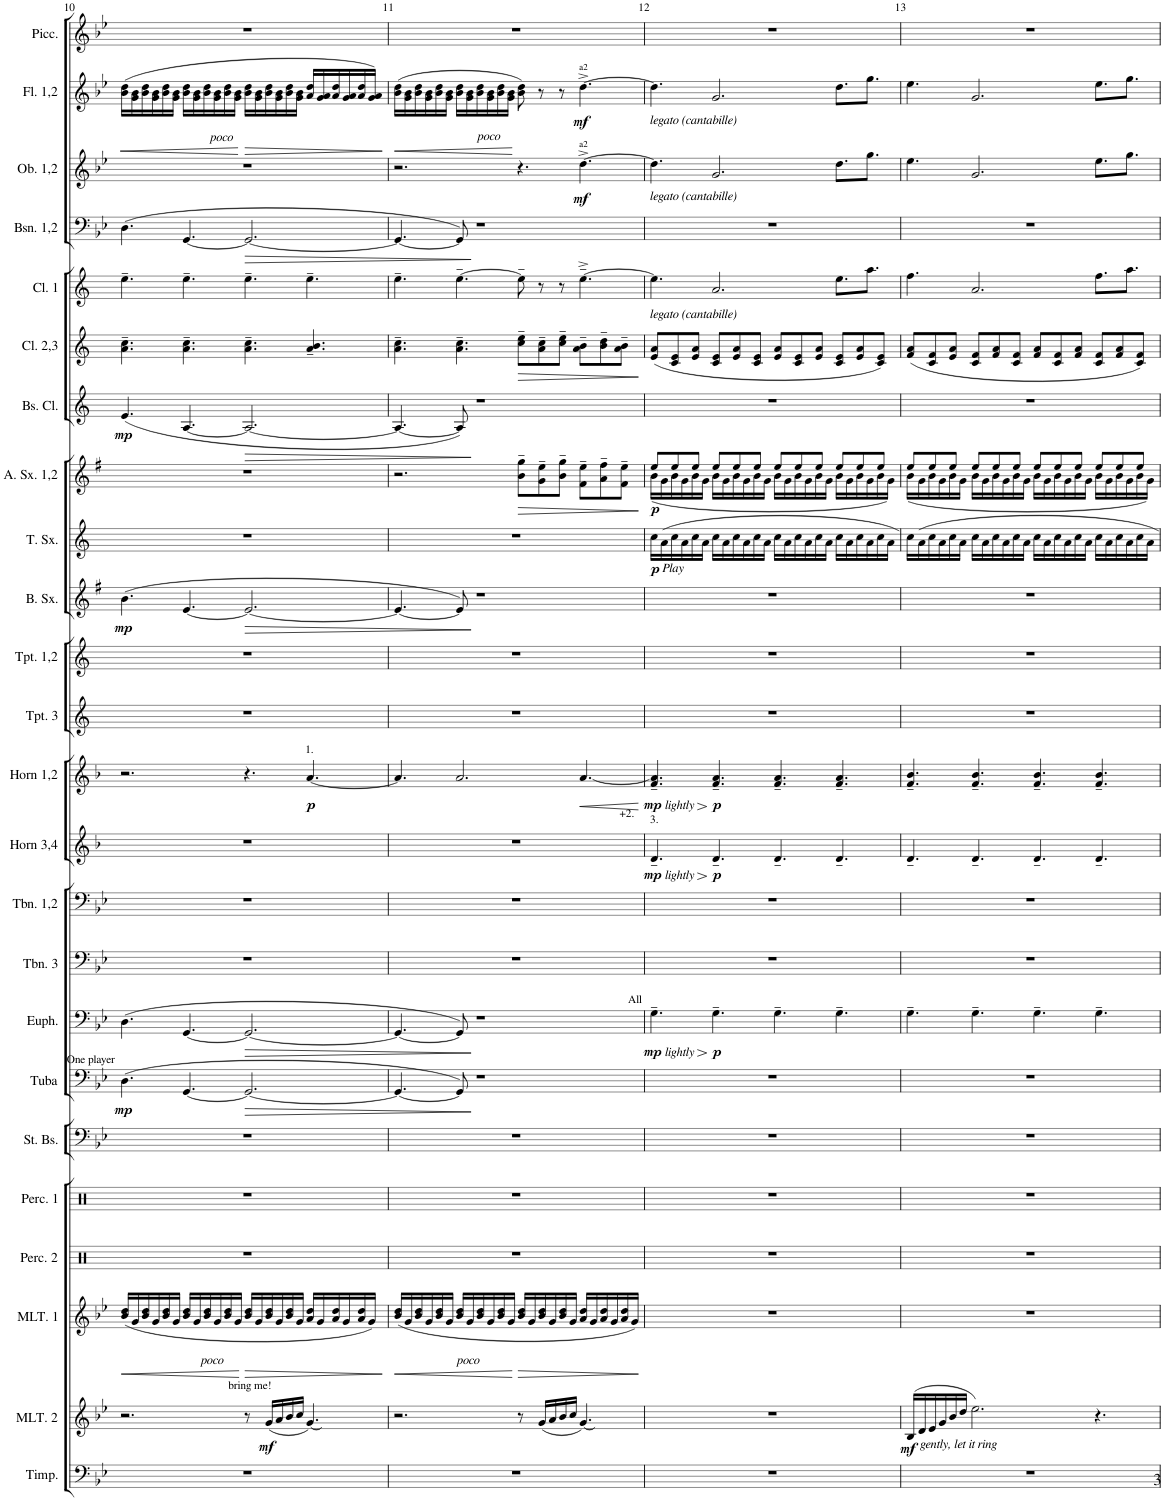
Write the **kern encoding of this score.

**kern	**kern	**dynam	**kern	**dynam	**kern	**kern	**kern	**kern	**dynam	**kern	**dynam	**kern	**kern	**kern	**dynam	**kern	**dynam	**kern	**kern	**kern	**dynam	**kern	**dynam	**kern	**dynam	**kern	**dynam	**kern	**kern	**kern	**dynam	**kern	**dynam	**kern	**dynam	**kern
*part24	*part23	*part23	*part22	*part22	*part21	*part20	*part19	*part18	*part18	*part17	*part17	*part16	*part15	*part14	*part14	*part13	*part13	*part12	*part11	*part10	*part10	*part9	*part9	*part8	*part8	*part7	*part7	*part6	*part5	*part4	*part4	*part3	*part3	*part2	*part2	*part1
*staff24	*staff23	*staff23	*staff22	*staff22	*staff21	*staff20	*staff19	*staff18	*staff18	*staff17	*staff17	*staff16	*staff15	*staff14	*staff14	*staff13	*staff13	*staff12	*staff11	*staff10	*staff10	*staff9	*staff9	*staff8	*staff8	*staff7	*staff7	*staff6	*staff5	*staff4	*staff4	*staff3	*staff3	*staff2	*staff2	*staff1
*I"Timpani	*I"Mallet Perc. 1	*	*I"Mallet Perc. 1	*	*I"Percussion 2	*I"Percussion 1	*I"String Bass	*I"Tuba	*	*I"Euphonium	*	*I"Trombone 3	*I"Trombone 1,2	*I"F Horn 3,4	*	*I"F Horn 1,2	*	*I"Bb Trumpet 3	*I"Bb Trumpet 1,2	*I"Eb Baritone Sax	*	*I"Bb Tenor Sax.	*	*I"Eb Alto Sax 1,2	*	*I"Bb Bass Clarinet	*	*I"Bb Clarinet 2,3	*I"Bb Clarinet 1	*I"Bassoon 1,2	*	*I"Oboe 1,2	*	*I"Flute 1,2	*	*I"Piccolo (Flute)
*I'Timp.	*I'MLT. 2	*	*I'MLT. 1	*	*I'Perc. 2	*I'Perc. 1	*I'St. Bs.	*I'Tuba	*	*I'Euph.	*	*I'Tbn. 3	*I'Tbn. 1,2	*I'Horn 3,4	*	*I'Horn 1,2	*	*I'Tpt. 3	*I'Tpt. 1,2	*I'B. Sx.	*	*I'T. Sx.	*	*I'A. Sx. 1,2	*	*I'Bs. Cl.	*	*I'Cl. 2,3	*I'Cl. 1	*I'Bsn. 1,2	*	*I'Ob. 1,2	*	*I'Fl. 1,2	*	*I'Picc.
!!LO:PB:g=z
*clefF4	*clefG2	*	*clefG2	*	*clefX	*clefX	*clefF4	*clefF4	*	*clefF4	*	*clefF4	*clefF4	*clefG2	*	*clefG2	*	*clefG2	*clefG2	*clefG2	*	*clefG2	*	*clefG2	*	*clefG2	*	*clefG2	*clefG2	*clefF4	*	*clefG2	*	*clefG2	*	*clefG2
*	*	*	*	*	*	*	*Trd7c12	*	*	*	*	*	*	*Trd4c7	*	*Trd4c7	*	*Trd1c2	*Trd1c2	*Trd12c21	*	*Trd8c14	*	*Trd5c9	*	*Trd8c14	*	*Trd1c2	*Trd1c2	*	*	*	*	*	*	*Trd-7c-12
*k[b-e-]	*k[b-e-]	*	*k[b-e-]	*	*k[]	*k[]	*k[b-e-]	*k[b-e-]	*	*k[b-e-]	*	*k[b-e-]	*k[b-e-]	*k[b-]	*	*k[b-]	*	*k[]	*k[]	*k[f#]	*	*k[]	*	*k[f#]	*	*k[]	*	*k[]	*k[]	*k[b-e-]	*	*k[b-e-]	*	*k[b-e-]	*	*k[b-e-]
*M12/8	*M12/8	*	*M12/8	*	*M12/8	*M12/8	*M12/8	*M12/8	*	*M12/8	*	*M12/8	*M12/8	*M12/8	*	*M12/8	*	*M12/8	*M12/8	*M12/8	*	*M12/8	*	*M12/8	*	*M12/8	*	*M12/8	*M12/8	*M12/8	*	*M12/8	*	*M12/8	*	*M12/8
=10	=10	=10	=10	=10	=10	=10	=10	=10	=10	=10	=10	=10	=10	=10	=10	=10	=10	=10	=10	=10	=10	=10	=10	=10	=10	=10	=10	=10	=10	=10	=10	=10	=10	=10	=10	=10
!	!	!	!	!	!	!	!	!LO:TX:a:t=One player	!	!	!	!	!	!	!	!	!	!	!	!	!	!	!	!	!	!	!	!	!	!	!	!	!	!	!	!
!	!	!	!	!LO:HP:b	!	!	!	!	!LO:DY:b	!	!	!	!	!	!	!	!	!	!	!	!LO:DY:b	!	!	!	!	!	!LO:DY:b	!	!	!	!	!	!	!	!LO:HP:b	!
1.r	2.r	.	(16b-/ 16dd/LL	<	1.r	1.r	1.r	(4.D\	mp	(4.D\	.	1.r	1.r	1.r	.	2.r	.	1.r	1.r	(4.b\	mp	1.r	.	1.r	.	(<4.e/	mp	4.a\~ 4.cc\~	4.ee~\	(4.D\	.	1.r	.	(16b-\ 16dd\LL	<	1.r
.	.	.	16g/	.	.	.	.	.	.	.	.	.	.	.	.	.	.	.	.	.	.	.	.	.	.	.	.	.	.	.	.	.	.	16g\ 16b-\	.	.
.	.	.	16b-/ 16dd/	.	.	.	.	.	.	.	.	.	.	.	.	.	.	.	.	.	.	.	.	.	.	.	.	.	.	.	.	.	.	16b-\ 16dd\	.	.
.	.	.	16g/	.	.	.	.	.	.	.	.	.	.	.	.	.	.	.	.	.	.	.	.	.	.	.	.	.	.	.	.	.	.	16g\ 16b-\	.	.
.	.	.	16b-/ 16dd/	.	.	.	.	.	.	.	.	.	.	.	.	.	.	.	.	.	.	.	.	.	.	.	.	.	.	.	.	.	.	16b-\ 16dd\	.	.
!	!	!	!	!	!	!	!	!	!	!	!	!	!	!	!	!	!	!	!	!	!	!	!	!	!	!	!	!	!	!	!	!	!	!LO:TX:b:i:t=poco	!	!
.	.	.	16g/JJ	.	.	.	.	.	.	.	.	.	.	.	.	.	.	.	.	.	.	.	.	.	.	.	.	.	.	.	.	.	.	16g\ 16b-\JJ	.	.
.	.	.	16b-/ 16dd/LL	.	.	.	.	[4.GG/	.	[4.GG/	.	.	.	.	.	.	.	.	.	[4.e/	.	.	.	.	.	[4.A/	.	4.a\~ 4.cc\~	4.ee~\	[4.GG/	.	.	.	16b-\ 16dd\LL	.	.
.	.	.	16g/	.	.	.	.	.	.	.	.	.	.	.	.	.	.	.	.	.	.	.	.	.	.	.	.	.	.	.	.	.	.	16g\ 16b-\	.	.
!	!	!	!LO:TX:b:i:t=poco	!	!	!	!	!	!	!	!	!	!	!	!	!	!	!	!	!	!	!	!	!	!	!	!	!	!	!	!	!	!	!	!	!
.	.	.	16b-/ 16dd/	.	.	.	.	.	.	.	.	.	.	.	.	.	.	.	.	.	.	.	.	.	.	.	.	.	.	.	.	.	.	16b-\ 16dd\	.	.
.	.	.	16g/	.	.	.	.	.	.	.	.	.	.	.	.	.	.	.	.	.	.	.	.	.	.	.	.	.	.	.	.	.	.	16g\ 16b-\	.	.
.	.	.	16b-/ 16dd/	.	.	.	.	.	.	.	.	.	.	.	.	.	.	.	.	.	.	.	.	.	.	.	.	.	.	.	.	.	.	16b-\ 16dd\	.	.
.	.	.	16g/JJ	.	.	.	.	.	.	.	.	.	.	.	.	.	.	.	.	.	.	.	.	.	.	.	.	.	.	.	.	.	.	16g\ 16b-\JJ	.	.
!	!	!	!	!LO:HP:b	!	!	!	!	!	!	!LO:HP:b	!	!	!	!	!	!	!	!	!	!	!	!	!	!	!	!	!	!	!	!LO:HP:b	!	!	!	!LO:HP:n=1:b	!
.	8r	.	16b-/ 16dd/LL	>	.	.	.	2.GG/_	.	2.GG/_	>	.	.	.	.	4.r	.	.	.	2.e/_	.	.	.	.	.	2.A/_	.	4.a\~ 4.cc\~	4.ee~\	2.GG/_	>	.	.	16b-\ 16dd\LL	[ >	.
.	.	.	16g/	.	.	.	.	.	.	.	.	.	.	.	.	.	.	.	.	.	.	.	.	.	.	.	.	.	.	.	.	.	.	16g\ 16b-\	.	.
!	!LO:TX:a:t=bring me!	!	!	!	!	!	!	!	!	!	!	!	!	!	!	!	!	!	!	!	!	!	!	!	!	!	!	!	!	!	!	!	!	!	!	!
!	!	!LO:DY:b	!	!	!	!	!	!	!	!	!	!	!	!	!	!	!	!	!	!	!	!	!	!	!	!	!	!	!	!	!	!	!	!	!	!
.	(16g/LL	mf	16b-/ 16dd/	.	.	.	.	.	.	.	.	.	.	.	.	.	.	.	.	.	.	.	.	.	.	.	.	.	.	.	.	.	.	16b-\ 16dd\	.	.
.	16a/	.	16g/	.	.	.	.	.	.	.	.	.	.	.	.	.	.	.	.	.	.	.	.	.	.	.	.	.	.	.	.	.	.	16g\ 16b-\	.	.
.	16b-/	.	16b-/ 16dd/	.	.	.	.	.	.	.	.	.	.	.	.	.	.	.	.	.	.	.	.	.	.	.	.	.	.	.	.	.	.	16b-\ 16dd\	.	.
.	16cc/JJ	.	16g/JJ	.	.	.	.	.	.	.	.	.	.	.	.	.	.	.	.	.	.	.	.	.	.	.	.	.	.	.	.	.	.	16g\ 16b-\JJ	.	.
!	!	!	!	!	!	!	!	!	!	!	!	!	!	!	!	!LO:TX:a:t=1.	!	!	!	!	!	!	!	!	!	!	!	!	!	!	!	!	!	!	!	!
!	!	!	!	!	!	!	!	!	!	!	!	!	!	!	!	!	!LO:DY:b	!	!	!	!	!	!	!	!	!	!	!	!	!	!	!	!	!	!	!
.	4.g/)	.	16a/ 16dd/LL	.	.	.	.	.	.	.	.	.	.	.	.	[4.a/	p	.	.	.	.	.	.	.	.	.	.	4.a/~ 4.b/~	4.ee~\	.	.	.	.	16a/ 16dd/LL	.	.
.	.	.	16g/	.	.	.	.	.	.	.	.	.	.	.	.	.	.	.	.	.	.	.	.	.	.	.	.	.	.	.	.	.	.	16g/ 16a/	.	.
.	.	.	16a/ 16dd/	.	.	.	.	.	.	.	.	.	.	.	.	.	.	.	.	.	.	.	.	.	.	.	.	.	.	.	.	.	.	16a/ 16dd/	.	.
.	.	.	16g/	.	.	.	.	.	.	.	.	.	.	.	.	.	.	.	.	.	.	.	.	.	.	.	.	.	.	.	.	.	.	16g/ 16a/	.	.
.	.	.	16a/ 16dd/	.	.	.	.	.	.	.	.	.	.	.	.	.	.	.	.	.	.	.	.	.	.	.	.	.	.	.	.	.	.	16a/ 16dd/	.	.
.	.	.	16g/JJ)	.	.	.	.	.	.	.	.	.	.	.	.	.	.	.	.	.	.	.	.	.	.	.	.	.	.	.	.	.	.	16g/ 16a/JJ)	.	.
.	.	.	.	[	.	.	.	.	.	.	.	.	.	.	.	.	.	.	.	.	.	.	.	.	.	.	.	.	.	.	.	.	.	.	]	.
=11	=11	=11	=11	=11	=11	=11	=11	=11	=11	=11	=11	=11	=11	=11	=11	=11	=11	=11	=11	=11	=11	=11	=11	=11	=11	=11	=11	=11	=11	=11	=11	=11	=11	=11	=11	=11
!	!	!	!	!LO:HP:b	!	!	!	!	!	!	!	!	!	!	!	!	!	!	!	!	!	!	!	!	!	!	!	!	!	!	!	!	!	!	!LO:HP:b	!
1.r	2.r	.	(16b-/ 16dd/LL	<	1.r	1.r	1.r	4.GG/_	.	4.GG/_	.	1.r	1.r	1.r	.	4.a/]	.	1.r	1.r	4.e/_	.	1.r	.	2.r	.	4.A/_	.	4.a\~ 4.cc\~	4.ee~\	4.GG/_	.	2.r	.	(16b-\ 16dd\LL	<	1.r
.	.	.	16g/	.	.	.	.	.	.	.	.	.	.	.	.	.	.	.	.	.	.	.	.	.	.	.	.	.	.	.	.	.	.	16g\ 16b-\	.	.
.	.	.	16b-/ 16dd/	.	.	.	.	.	.	.	.	.	.	.	.	.	.	.	.	.	.	.	.	.	.	.	.	.	.	.	.	.	.	16b-\ 16dd\	.	.
.	.	.	16g/	.	.	.	.	.	.	.	.	.	.	.	.	.	.	.	.	.	.	.	.	.	.	.	.	.	.	.	.	.	.	16g\ 16b-\	.	.
.	.	.	16b-/ 16dd/	.	.	.	.	.	.	.	.	.	.	.	.	.	.	.	.	.	.	.	.	.	.	.	.	.	.	.	.	.	.	16b-\ 16dd\	.	.
.	.	.	16g/JJ	.	.	.	.	.	.	.	.	.	.	.	.	.	.	.	.	.	.	.	.	.	.	.	.	.	.	.	.	.	.	16g\ 16b-\JJ	.	.
!	!	!	!LO:TX:b:i:t=poco	!	!	!	!	!	!	!	!	!	!	!	!	!	!	!	!	!	!	!	!	!	!	!	!	!	!	!	!	!	!	!	!	!
.	.	.	16b-/ 16dd/LL	.	.	.	.	8GG/])	.	8GG/])	.	.	.	.	.	2.a/	.	.	.	8e/])	.	.	.	.	.	8A/])	.	4.a\~ 4.cc\~	[4.ee~\	8GG/])	.	.	.	16b-\ 16dd\LL	.	.
.	.	.	16g/	.	.	.	.	.	.	.	.	.	.	.	.	.	.	.	.	.	.	.	.	.	.	.	.	.	.	.	.	.	.	16g\ 16b-\	.	.
!	!	!	!	!	!	!	!	!	!	!	!	!	!	!	!	!	!	!	!	!	!	!	!	!	!	!	!	!	!	!	!	!	!	!LO:TX:b:i:t=poco	!	!
.	.	.	16b-/ 16dd/	.	.	.	.	1r	.	1r	.	.	.	.	.	.	.	.	.	1r	.	.	.	.	.	1r	.	.	.	1r	]	.	.	16b-\ 16dd\	.	.
.	.	.	16g/	.	.	.	.	.	.	.	.	.	.	.	.	.	.	.	.	.	.	.	.	.	.	.	.	.	.	.	.	.	.	16g\ 16b-\	.	.
.	.	.	16b-/ 16dd/	.	.	.	.	.	.	.	.	.	.	.	.	.	.	.	.	.	.	.	.	.	.	.	.	.	.	.	.	.	.	16b-\ 16dd\	.	.
.	.	.	16g/JJ	.	.	.	.	.	.	.	.	.	.	.	.	.	.	.	.	.	.	.	.	.	.	.	.	.	.	.	.	.	.	16g\ 16b-\JJ	.	.
.	8r	.	16b-/ 16dd/LL	]	.	.	.	.	.	.	.	.	.	.	.	.	.	.	.	.	.	.	.	8b\~ 8gg\~L	.	.	.	8cc\~ 8ee\~L	8ee~\]	.	.	4.r	.	8b-\ 8dd\)	[	.
.	.	.	16g/	.	.	.	.	.	.	.	.	.	.	.	.	.	.	.	.	.	.	.	.	.	.	.	.	.	.	.	.	.	.	.	.	.
.	(16g/LL	.	16b-/ 16dd/	.	.	.	.	.	.	.	.	.	.	.	.	.	.	.	.	.	.	.	.	8g\~ 8ee\~	.	.	.	8a\~ 8cc\~	8r	.	.	.	.	8r	.	.
.	16a/	.	16g/	.	.	.	.	.	.	.	.	.	.	.	.	.	.	.	.	.	.	.	.	.	.	.	.	.	.	.	.	.	.	.	.	.
.	16b-/	.	16b-/ 16dd/	.	.	.	.	.	.	.	.	.	.	.	.	.	.	.	.	.	.	.	.	8b\~ 8gg\~J	.	.	.	8cc\~ 8ee\~J	8r	.	.	.	.	8r	.	.
.	16cc/JJ	.	16g/JJ	.	.	.	.	.	.	.	.	.	.	.	.	.	.	.	.	.	.	.	.	.	.	.	.	.	.	.	.	.	.	.	.	.
!	!	!	!	!	!	!	!	!	!	!	!	!	!	!	!	!	!	!	!	!	!	!	!	!	!	!	!	!	!	!	!	!	!	!LO:TX:a:t=a2	!	!
!	!	!	!	!	!	!	!	!	!	!	!	!	!	!	!	!	!	!	!	!	!	!	!	!	!	!	!	!	!	!	!	!LO:TX:a:t=a2	!	!	!	!
!	!	!	!	!	!	!	!	!	!	!	!	!	!	!	!	!	!LO:HP:b	!	!	!	!	!	!	!	!	!	!	!	!	!	!	!	!LO:DY:b	!	!LO:DY:b	!
.	4.g/)	.	16a/ 16dd/LL	.	.	.	.	.	.	.	.	.	.	.	.	[4.a/	<	.	.	.	.	.	.	8f#\~ 8ee\~L	.	.	.	8a\~ 8b\~L	[4.ee~^\	.	.	[4.dd^\	mf	[4.dd^\	mf	.
.	.	.	16g/	.	.	.	.	.	.	.	.	.	.	.	.	.	.	.	.	.	.	.	.	.	.	.	.	.	.	.	.	.	.	.	.	.
.	.	.	16a/ 16dd/	.	.	.	.	.	.	.	.	.	.	.	.	.	.	.	.	.	.	.	.	8a\~ 8ff#\~	.	.	.	8b\~ 8dd\~	.	.	.	.	.	.	.	.
.	.	.	16g/	.	.	.	.	.	.	.	.	.	.	.	.	.	.	.	.	.	.	.	.	.	.	.	.	.	.	.	.	.	.	.	.	.
.	.	.	16a/ 16dd/	.	.	.	.	.	.	.	.	.	.	.	.	.	.	.	.	.	.	.	.	8f#\~ 8ee\~J	.	.	.	8a\~ 8b\~J	.	.	.	.	.	.	.	.
.	.	.	16g/JJ)	.	.	.	.	.	.	.	.	.	.	.	.	.	.	.	.	.	.	.	.	.	.	.	.	.	.	.	.	.	.	.	.	.
.	.	.	.	[	.	.	.	.	.	.	.	.	.	.	.	.	.	.	.	.	.	.	.	.	.	.	.	.	.	.	.	.	.	.	.	.
=12	=12	=12	=12	=12	=12	=12	=12	=12	=12	=12	=12	=12	=12	=12	=12	=12	=12	=12	=12	=12	=12	=12	=12	=12	=12	=12	=12	=12	=12	=12	=12	=12	=12	=12	=12	=12
*	*	*	*	*	*	*	*	*	*	*	*	*	*	*	*	*	*	*	*	*	*	*	*	*^	*	*	*	*	*	*	*	*	*	*	*	*
!	!	!	!	!	!	!	!	!	!	!	!	!	!	!	!	!	!	!	!	!	!	!	!	!	!	!	!	!	!	!	!	!	!	!	!LO:TX:b:i:t=legato (cantabille)	!	!
!	!	!	!	!	!	!	!	!	!	!	!	!	!	!	!	!	!	!	!	!	!	!	!	!	!	!	!	!	!	!	!	!	!LO:TX:b:i:t=legato (cantabille)	!	!	!	!
!	!	!	!	!	!	!	!	!	!	!	!	!	!	!	!	!	!	!	!	!	!	!	!	!	!	!	!	!	!	!LO:TX:b:i:t=legato (cantabille)	!	!	!	!	!	!	!
!	!	!	!	!	!	!	!	!	!	!	!	!	!	!	!	!	!	!	!	!	!	!LO:TX:b:i:t=Play	!	!	!	!	!	!	!	!	!	!	!	!	!	!	!
!	!	!	!	!	!	!	!	!	!	!	!	!	!	!	!	!LO:TX:b:t=+2.	!	!	!	!	!	!	!	!	!	!	!	!	!	!	!	!	!	!	!	!	!
!	!	!	!	!	!	!	!	!	!	!	!	!	!	!	!	!LO:TX:b:i:t=lightly	!	!	!	!	!	!	!	!	!	!	!	!	!	!	!	!	!	!	!	!	!
!	!	!	!	!	!	!	!	!	!	!	!	!	!	!LO:TX:a:t=3.	!	!	!	!	!	!	!	!	!	!	!	!	!	!	!	!	!	!	!	!	!	!	!
!	!	!	!	!	!	!	!	!	!	!	!	!	!	!LO:TX:b:i:t=lightly	!	!	!	!	!	!	!	!	!	!	!	!	!	!	!	!	!	!	!	!	!	!	!
!	!	!	!	!	!	!	!	!	!	!LO:TX:a:t=All	!	!	!	!	!	!	!	!	!	!	!	!	!	!	!	!	!	!	!	!	!	!	!	!	!	!	!
!	!	!	!	!	!	!	!	!	!	!LO:TX:b:i:t=lightly	!	!	!	!	!	!	!	!	!	!	!	!	!	!	!	!	!	!	!	!	!	!	!	!	!	!	!
!	!	!	!	!	!	!	!	!	!	!	!LO:DY:b	!	!	!	!LO:DY:b	!	!LO:DY:b	!	!	!	!	!	!LO:DY:b	!	!	!LO:DY:b	!	!	!	!	!	!	!	!	!	!	!
1.r	1.r	.	1.r	.	1.r	1.r	1.r	1.r	.	4.G~\	mp	1.r	1.r	4.d~/	mp	4.f/~ 4.a/]~	mp	1.r	1.r	1.r	.	(16cc\LL	p	8ee/L	(16b\LL	p	1.r	.	(8e/ 8a/L	4.ee\]	1.r	.	4.dd\]	.	4.dd\]	.	1.r
.	.	.	.	.	.	.	.	.	.	.	.	.	.	.	.	.	.	.	.	.	.	16a\	.	.	16g\	.	.	.	.	.	.	.	.	.	.	.	.
.	.	.	.	.	.	.	.	.	.	.	.	.	.	.	.	.	.	.	.	.	.	16cc\	.	8ee/	16b\	.	.	.	8c/ 8e/	.	.	.	.	.	.	.	.
.	.	.	.	.	.	.	.	.	.	.	.	.	.	.	.	.	.	.	.	.	.	16a\	.	.	16g\	.	.	.	.	.	.	.	.	.	.	.	.
.	.	.	.	.	.	.	.	.	.	.	.	.	.	.	.	.	.	.	.	.	.	16cc\	.	8ee/J	16b\	.	.	.	8e/ 8a/J	.	.	.	.	.	.	.	.
.	.	.	.	.	.	.	.	.	.	.	.	.	.	.	.	.	.	.	.	.	.	16a\JJ	.	.	16g\JJ	.	.	.	.	.	.	.	.	.	.	.	.
!	!	!	!	!	!	!	!	!	!	!	!LO:DY:n=1:b	!	!	!	!LO:DY:b	!	!LO:DY:n=1:b	!	!	!	!	!	!	!	!	!	!	!	!	!	!	!	!	!	!	!	!
.	.	.	.	.	.	.	.	.	.	4.G~\	] p	.	.	4.d~/	p	4.f/~ 4.a/~	[ p	.	.	.	.	16cc\LL	.	8ee/L	16b\LL	.	.	.	8c/ 8e/L	2.a/	.	.	2.g/	.	2.g/	.	.
.	.	.	.	.	.	.	.	.	.	.	.	.	.	.	.	.	.	.	.	.	.	16a\	.	.	16g\	.	.	.	.	.	.	.	.	.	.	.	.
.	.	.	.	.	.	.	.	.	.	.	.	.	.	.	.	.	.	.	.	.	.	16cc\	.	8ee/	16b\	.	.	.	8e/ 8a/	.	.	.	.	.	.	.	.
.	.	.	.	.	.	.	.	.	.	.	.	.	.	.	.	.	.	.	.	.	.	16a\	.	.	16g\	.	.	.	.	.	.	.	.	.	.	.	.
.	.	.	.	.	.	.	.	.	.	.	.	.	.	.	.	.	.	.	.	.	.	16cc\	.	8ee/J	16b\	.	.	.	8c/ 8e/J	.	.	.	.	.	.	.	.
.	.	.	.	.	.	.	.	.	.	.	.	.	.	.	.	.	.	.	.	.	.	16a\JJ	.	.	16g\JJ	.	.	.	.	.	.	.	.	.	.	.	.
.	.	.	.	.	.	.	.	.	.	4.G~\	.	.	.	4.d~/	.	4.f/~ 4.a/~	.	.	.	.	.	16cc\LL	.	8ee/L	16b\LL	.	.	.	8e/ 8a/L	.	.	.	.	.	.	.	.
.	.	.	.	.	.	.	.	.	.	.	.	.	.	.	.	.	.	.	.	.	.	16a\	.	.	16g\	.	.	.	.	.	.	.	.	.	.	.	.
.	.	.	.	.	.	.	.	.	.	.	.	.	.	.	.	.	.	.	.	.	.	16cc\	.	8ee/	16b\	.	.	.	8c/ 8e/	.	.	.	.	.	.	.	.
.	.	.	.	.	.	.	.	.	.	.	.	.	.	.	.	.	.	.	.	.	.	16a\	.	.	16g\	.	.	.	.	.	.	.	.	.	.	.	.
.	.	.	.	.	.	.	.	.	.	.	.	.	.	.	.	.	.	.	.	.	.	16cc\	.	8ee/J	16b\	.	.	.	8e/ 8a/J	.	.	.	.	.	.	.	.
.	.	.	.	.	.	.	.	.	.	.	.	.	.	.	.	.	.	.	.	.	.	16a\JJ	.	.	16g\JJ	.	.	.	.	.	.	.	.	.	.	.	.
.	.	.	.	.	.	.	.	.	.	4.G~\	.	.	.	4.d~/	.	4.f/~ 4.a/~	.	.	.	.	.	16cc\LL	.	8ee/L	16b\LL	.	.	.	8c/ 8e/L	8.ee\L	.	.	8.dd\L	.	8.dd\L	.	.
.	.	.	.	.	.	.	.	.	.	.	.	.	.	.	.	.	.	.	.	.	.	16a\	.	.	16g\	.	.	.	.	.	.	.	.	.	.	.	.
.	.	.	.	.	.	.	.	.	.	.	.	.	.	.	.	.	.	.	.	.	.	16cc\	.	8ee/	16b\	.	.	.	8e/ 8a/	.	.	.	.	.	.	.	.
.	.	.	.	.	.	.	.	.	.	.	.	.	.	.	.	.	.	.	.	.	.	16a\	.	.	16g\	.	.	.	.	8.aa\J	.	.	8.gg\J	.	8.gg\J	.	.
.	.	.	.	.	.	.	.	.	.	.	.	.	.	.	.	.	.	.	.	.	.	16cc\	.	8ee/J	16b\	.	.	.	8c/ 8e/J)	.	.	.	.	.	.	.	.
.	.	.	.	.	.	.	.	.	.	.	.	.	.	.	.	.	.	.	.	.	.	16a\JJ)	.	.	16g\JJ)	.	.	.	.	.	.	.	.	.	.	.	.
=13	=13	=13	=13	=13	=13	=13	=13	=13	=13	=13	=13	=13	=13	=13	=13	=13	=13	=13	=13	=13	=13	=13	=13	=13	=13	=13	=13	=13	=13	=13	=13	=13	=13	=13	=13	=13	=13
!	!LO:TX:b:i:t=gently, let it ring	!	!	!	!	!	!	!	!	!	!	!	!	!	!	!	!	!	!	!	!	!	!	!	!	!	!	!	!	!	!	!	!	!	!	!	!
!	!	!LO:DY:b	!	!	!	!	!	!	!	!	!	!	!	!	!	!	!	!	!	!	!	!	!	!	!	!	!	!	!	!	!	!	!	!	!	!	!
1.r	(16B-/LL	mf	1.r	.	1.r	1.r	1.r	1.r	.	4.G~\	.	1.r	1.r	4.d~/	.	4.f/~ 4.b-/~	.	1.r	1.r	1.r	.	(16cc\LL	.	8ee/L	(16b\LL	.	1.r	.	(8f/ 8a/L	4.ff\	1.r	.	4.ee-\	.	4.ee-\	.	1.r
.	16d/	.	.	.	.	.	.	.	.	.	.	.	.	.	.	.	.	.	.	.	.	16a\	.	.	16g\	.	.	.	.	.	.	.	.	.	.	.	.
.	16e-/	.	.	.	.	.	.	.	.	.	.	.	.	.	.	.	.	.	.	.	.	16cc\	.	8ee/	16b\	.	.	.	8c/ 8f/	.	.	.	.	.	.	.	.
.	16g/	.	.	.	.	.	.	.	.	.	.	.	.	.	.	.	.	.	.	.	.	16a\	.	.	16g\	.	.	.	.	.	.	.	.	.	.	.	.
.	16b-/	.	.	.	.	.	.	.	.	.	.	.	.	.	.	.	.	.	.	.	.	16cc\	.	8ee/J	16b\	.	.	.	8e/ 8a/J	.	.	.	.	.	.	.	.
.	16dd/JJ	.	.	.	.	.	.	.	.	.	.	.	.	.	.	.	.	.	.	.	.	16a\JJ	.	.	16g\JJ	.	.	.	.	.	.	.	.	.	.	.	.
.	2.ee-\)	.	.	.	.	.	.	.	.	4.G~\	.	.	.	4.d~/	.	4.f/~ 4.b-/~	.	.	.	.	.	16cc\LL	.	8ee/L	16b\LL	.	.	.	8c/ 8f/L	2.a/	.	.	2.g/	.	2.g/	.	.
.	.	.	.	.	.	.	.	.	.	.	.	.	.	.	.	.	.	.	.	.	.	16a\	.	.	16g\	.	.	.	.	.	.	.	.	.	.	.	.
.	.	.	.	.	.	.	.	.	.	.	.	.	.	.	.	.	.	.	.	.	.	16cc\	.	8ee/	16b\	.	.	.	8f/ 8a/	.	.	.	.	.	.	.	.
.	.	.	.	.	.	.	.	.	.	.	.	.	.	.	.	.	.	.	.	.	.	16a\	.	.	16g\	.	.	.	.	.	.	.	.	.	.	.	.
.	.	.	.	.	.	.	.	.	.	.	.	.	.	.	.	.	.	.	.	.	.	16cc\	.	8ee/J	16b\	.	.	.	8c/ 8f/J	.	.	.	.	.	.	.	.
.	.	.	.	.	.	.	.	.	.	.	.	.	.	.	.	.	.	.	.	.	.	16a\JJ	.	.	16g\JJ	.	.	.	.	.	.	.	.	.	.	.	.
.	.	.	.	.	.	.	.	.	.	4.G~\	.	.	.	4.d~/	.	4.f/~ 4.b-/~	.	.	.	.	.	16cc\LL	.	8ee/L	16b\LL	.	.	.	8f/ 8a/L	.	.	.	.	.	.	.	.
.	.	.	.	.	.	.	.	.	.	.	.	.	.	.	.	.	.	.	.	.	.	16a\	.	.	16g\	.	.	.	.	.	.	.	.	.	.	.	.
.	.	.	.	.	.	.	.	.	.	.	.	.	.	.	.	.	.	.	.	.	.	16cc\	.	8ee/	16b\	.	.	.	8c/ 8f/	.	.	.	.	.	.	.	.
.	.	.	.	.	.	.	.	.	.	.	.	.	.	.	.	.	.	.	.	.	.	16a\	.	.	16g\	.	.	.	.	.	.	.	.	.	.	.	.
.	.	.	.	.	.	.	.	.	.	.	.	.	.	.	.	.	.	.	.	.	.	16cc\	.	8ee/J	16b\	.	.	.	8f/ 8a/J	.	.	.	.	.	.	.	.
.	.	.	.	.	.	.	.	.	.	.	.	.	.	.	.	.	.	.	.	.	.	16a\JJ	.	.	16g\JJ	.	.	.	.	.	.	.	.	.	.	.	.
.	4.r	.	.	.	.	.	.	.	.	4.G~\	.	.	.	4.d~/	.	4.f/~ 4.b-/~	.	.	.	.	.	16cc\LL	.	8ee/L	16b\LL	.	.	.	8c/ 8f/L	8.ff\L	.	.	8.ee-\L	.	8.ee-\L	.	.
.	.	.	.	.	.	.	.	.	.	.	.	.	.	.	.	.	.	.	.	.	.	16a\	.	.	16g\	.	.	.	.	.	.	.	.	.	.	.	.
.	.	.	.	.	.	.	.	.	.	.	.	.	.	.	.	.	.	.	.	.	.	16cc\	.	8ee/	16b\	.	.	.	8f/ 8a/	.	.	.	.	.	.	.	.
.	.	.	.	.	.	.	.	.	.	.	.	.	.	.	.	.	.	.	.	.	.	16a\	.	.	16g\	.	.	.	.	8.aa\J	.	.	8.gg\J	.	8.gg\J	.	.
.	.	.	.	.	.	.	.	.	.	.	.	.	.	.	.	.	.	.	.	.	.	16cc\	.	8ee/J	16b\	.	.	.	8c/ 8f/J)	.	.	.	.	.	.	.	.
.	.	.	.	.	.	.	.	.	.	.	.	.	.	.	.	.	.	.	.	.	.	16a\JJ)	.	.	16g\JJ)	.	.	.	.	.	.	.	.	.	.	.	.
*	*	*	*	*	*	*	*	*	*	*	*	*	*	*	*	*	*	*	*	*	*	*	*	*v	*v	*	*	*	*	*	*	*	*	*	*	*	*
=	=	=	=	=	=	=	=	=	=	=	=	=	=	=	=	=	=	=	=	=	=	=	=	=	=	=	=	=	=	=	=	=	=	=	=	=
*-	*-	*-	*-	*-	*-	*-	*-	*-	*-	*-	*-	*-	*-	*-	*-	*-	*-	*-	*-	*-	*-	*-	*-	*-	*-	*-	*-	*-	*-	*-	*-	*-	*-	*-	*-	*-
